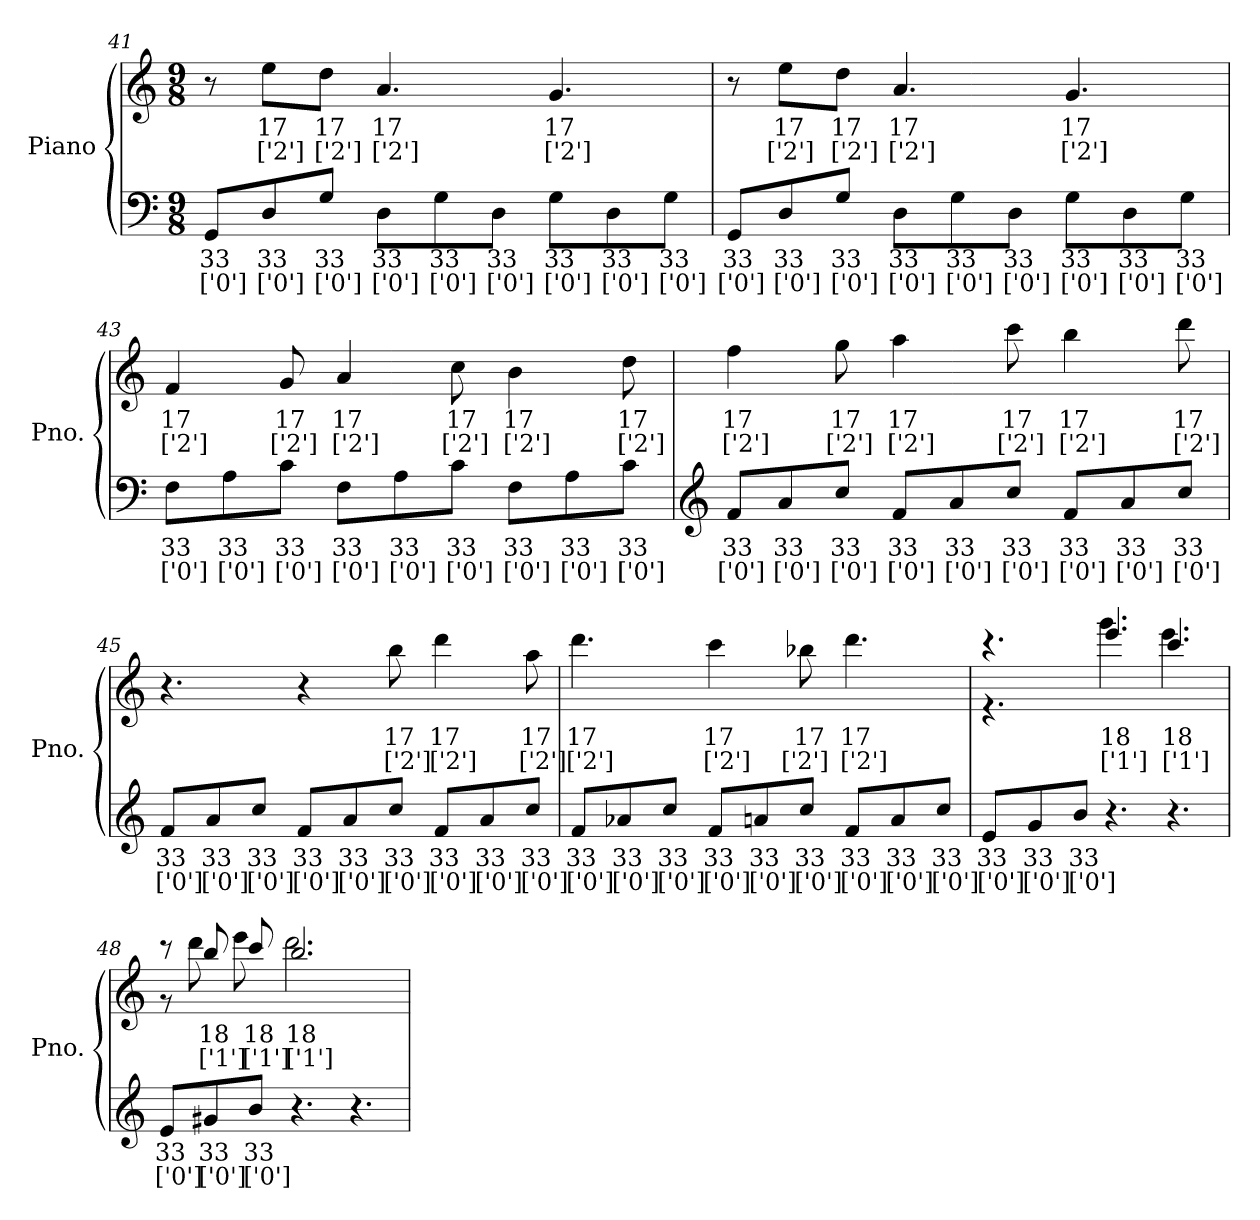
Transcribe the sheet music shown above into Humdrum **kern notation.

**kern	**text	**text	**kern	**text	**text
*part1	*part1	*part1	*part1	*part1	*part1
*staff2	*staff2	*staff2	*staff1	*staff1	*staff1
*I"Piano	*	*	*	*	*
*I'Pno.	*	*	*	*	*
!!LO:PB:g=z
*clefF4	*	*	*clefG2	*	*
*k[]	*	*	*k[]	*	*
*M9/8	*	*	*M9/8	*	*
=41	=41	=41	=41	=41	=41
8GGi/L	33	['0']	8r	.	.
8Di/	33	['0']	8eej\L	17	['2']
8Gi/J	33	['0']	8ddj\J	17	['2']
8Di\L	33	['0']	4.aj/	17	['2']
8Gi\	33	['0']	.	.	.
8Di\J	33	['0']	.	.	.
8Gi\L	33	['0']	4.gj/	17	['2']
8Di\	33	['0']	.	.	.
8Gi\J	33	['0']	.	.	.
=42	=42	=42	=42	=42	=42
8GGi/L	33	['0']	8r	.	.
8Di/	33	['0']	8eej\L	17	['2']
8Gi/J	33	['0']	8ddj\J	17	['2']
8Di\L	33	['0']	4.aj/	17	['2']
8Gi\	33	['0']	.	.	.
8Di\J	33	['0']	.	.	.
8Gi\L	33	['0']	4.gj/	17	['2']
8Di\	33	['0']	.	.	.
8Gi\J	33	['0']	.	.	.
=43	=43	=43	=43	=43	=43
8Fi\L	33	['0']	4fj/	17	['2']
8Ai\	33	['0']	.	.	.
8ci\J	33	['0']	8gj/	17	['2']
8Fi\L	33	['0']	4aj/	17	['2']
8Ai\	33	['0']	.	.	.
8ci\J	33	['0']	8ccj\	17	['2']
8Fi\L	33	['0']	4bj\	17	['2']
8Ai\	33	['0']	.	.	.
8ci\J	33	['0']	8ddj\	17	['2']
=44	=44	=44	=44	=44	=44
*clefG2	*	*	*	*	*
8fi/L	33	['0']	4ffj\	17	['2']
8ai/	33	['0']	.	.	.
8cci/J	33	['0']	8ggj\	17	['2']
8fi/L	33	['0']	4aaj\	17	['2']
8ai/	33	['0']	.	.	.
8cci/J	33	['0']	8cccj\	17	['2']
8fi/L	33	['0']	4bbj\	17	['2']
8ai/	33	['0']	.	.	.
8cci/J	33	['0']	8dddj\	17	['2']
!!LO:LB:g=z
=45	=45	=45	=45	=45	=45
8fi/L	33	['0']	4.r	.	.
8ai/	33	['0']	.	.	.
8cci/J	33	['0']	.	.	.
8fi/L	33	['0']	4r	.	.
8ai/	33	['0']	.	.	.
8cci/J	33	['0']	8bbj\	17	['2']
8fi/L	33	['0']	4dddj\	17	['2']
8ai/	33	['0']	.	.	.
8cci/J	33	['0']	8aaj\	17	['2']
=46	=46	=46	=46	=46	=46
8fi/L	33	['0']	4.dddj\	17	['2']
8a-Xi/	33	['0']	.	.	.
8cci/J	33	['0']	.	.	.
8fi/L	33	['0']	4cccj\	17	['2']
8ani/	33	['0']	.	.	.
8cci/J	33	['0']	8bb-Xj\	17	['2']
8fi/L	33	['0']	4.dddj\	17	['2']
8ai/	33	['0']	.	.	.
8cci/J	33	['0']	.	.	.
=47	=47	=47	=47	=47	=47
*	*	*	*^	*	*
8ei/L	33	['0']	4.r	4.r	.	.
8gi/	33	['0']	.	.	.	.
8bi/J	33	['0']	.	.	.	.
4.r	.	.	4.eeej	4.gggZ	18	['1']
4.r	.	.	4.cccj	4.eeeZ	18	['1']
=48	=48	=48	=48	=48	=48	=48
8ei/L	33	['0']	8r	8r	.	.
8g#Xi/	33	['0']	8bbj	8dddZ	18	['1']
8bi/J	33	['0']	8cccj	8eeeZ	18	['1']
4.r	.	.	2.bbj	2.dddZ	18	['1']
4.r	.	.	.	.	.	.
*	*	*	*v	*v	*	*
=	=	=	=	=	=
*-	*-	*-	*-	*-	*-
